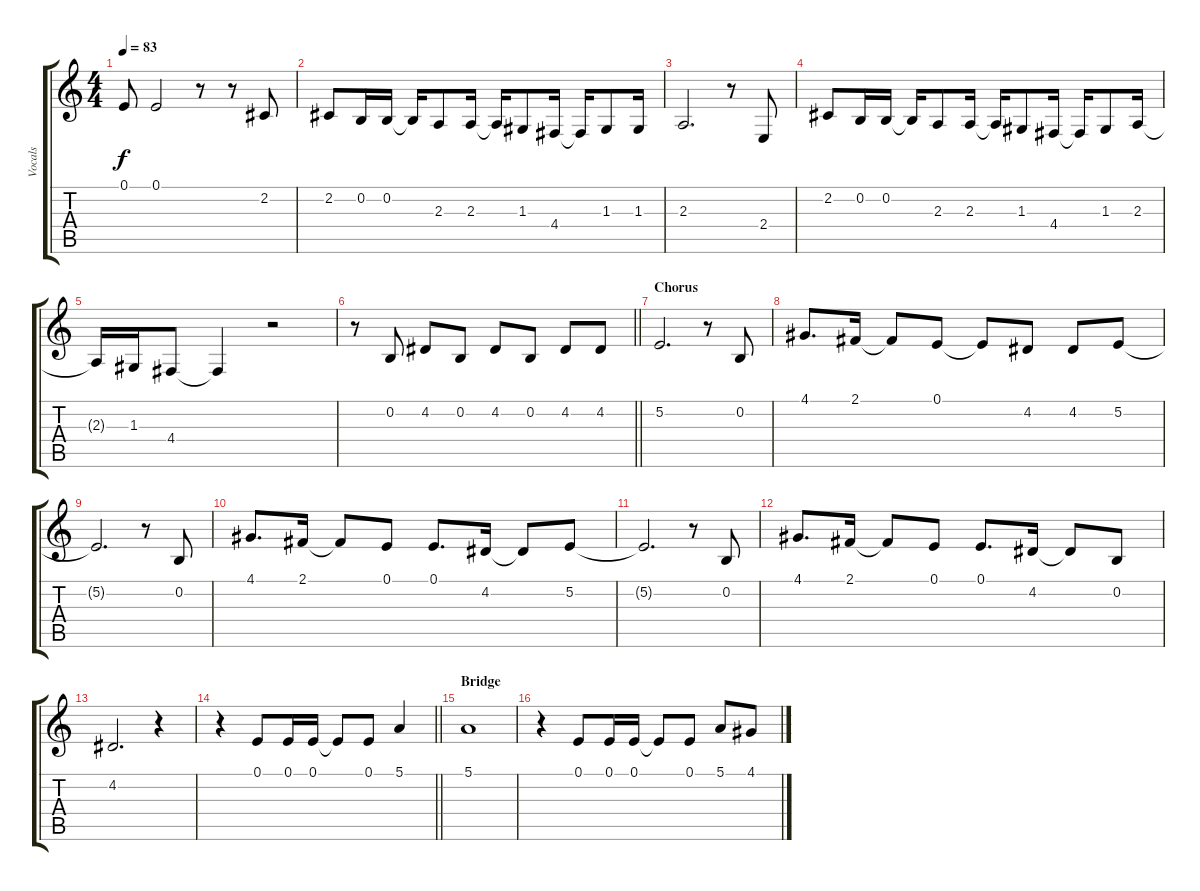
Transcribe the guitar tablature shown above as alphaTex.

\track ("Vocals" "Vocals") {instrument bassoon}
\staff {score tabs}
\tuning (E4 B3 G3 D3 A2 E2) {hide}
\ts (4 4)
\tempo 83
\clef g2
\ks c
0.1.8{dy f} 0.1.2 r.8 r.8 2.2.8 |
2.2.8 0.2.16 0.2.16 0.2{t}.16 2.3.8 2.3.16 2.3{t}.16 1.3.8 4.4.16 4.4{t}.16 1.3.8 1.3.16 |
2.3.2{d} r.8 2.4.8 |
2.2.8 0.2.16 0.2.16 0.2{t}.16 2.3.8 2.3.16 2.3{t}.16 1.3.8 4.4.16 4.4{t}.16 1.3.8 2.3.16 |
2.3{t}.16 1.3.16 4.4.8 4.4{t}.4 r.2 |
\barLineRight lightlight
r.8 0.2.8 4.2.8 0.2.8 4.2.8 0.2.8 4.2.8 4.2.8 |
\section ("" "Chorus")
5.2.2{d} r.8 0.2.8 |
4.1.8{d} 2.1.16 2.1{t}.8 0.1.8 0.1{t}.8 4.2.8 4.2.8 5.2.8 |
5.2{t}.2{d} r.8 0.2.8 |
4.1.8{d} 2.1.16 2.1{t}.8 0.1.8 0.1.8{d} 4.2.16 4.2{t}.8 5.2.8 |
5.2{t}.2{d} r.8 0.2.8 |
4.1.8{d} 2.1.16 2.1{t}.8 0.1.8 0.1.8{d} 4.2.16 4.2{t}.8 0.2.8 |
4.2.2{d} r.4 |
\barLineRight lightlight
r.4 0.1.8 0.1.16 0.1.16 0.1{t}.8 0.1.8 5.1.4 |
\section ("" "Bridge")
5.1.1 |
r.4 0.1.8 0.1.16 0.1.16 0.1{t}.8 0.1.8 5.1.8 4.1.8
